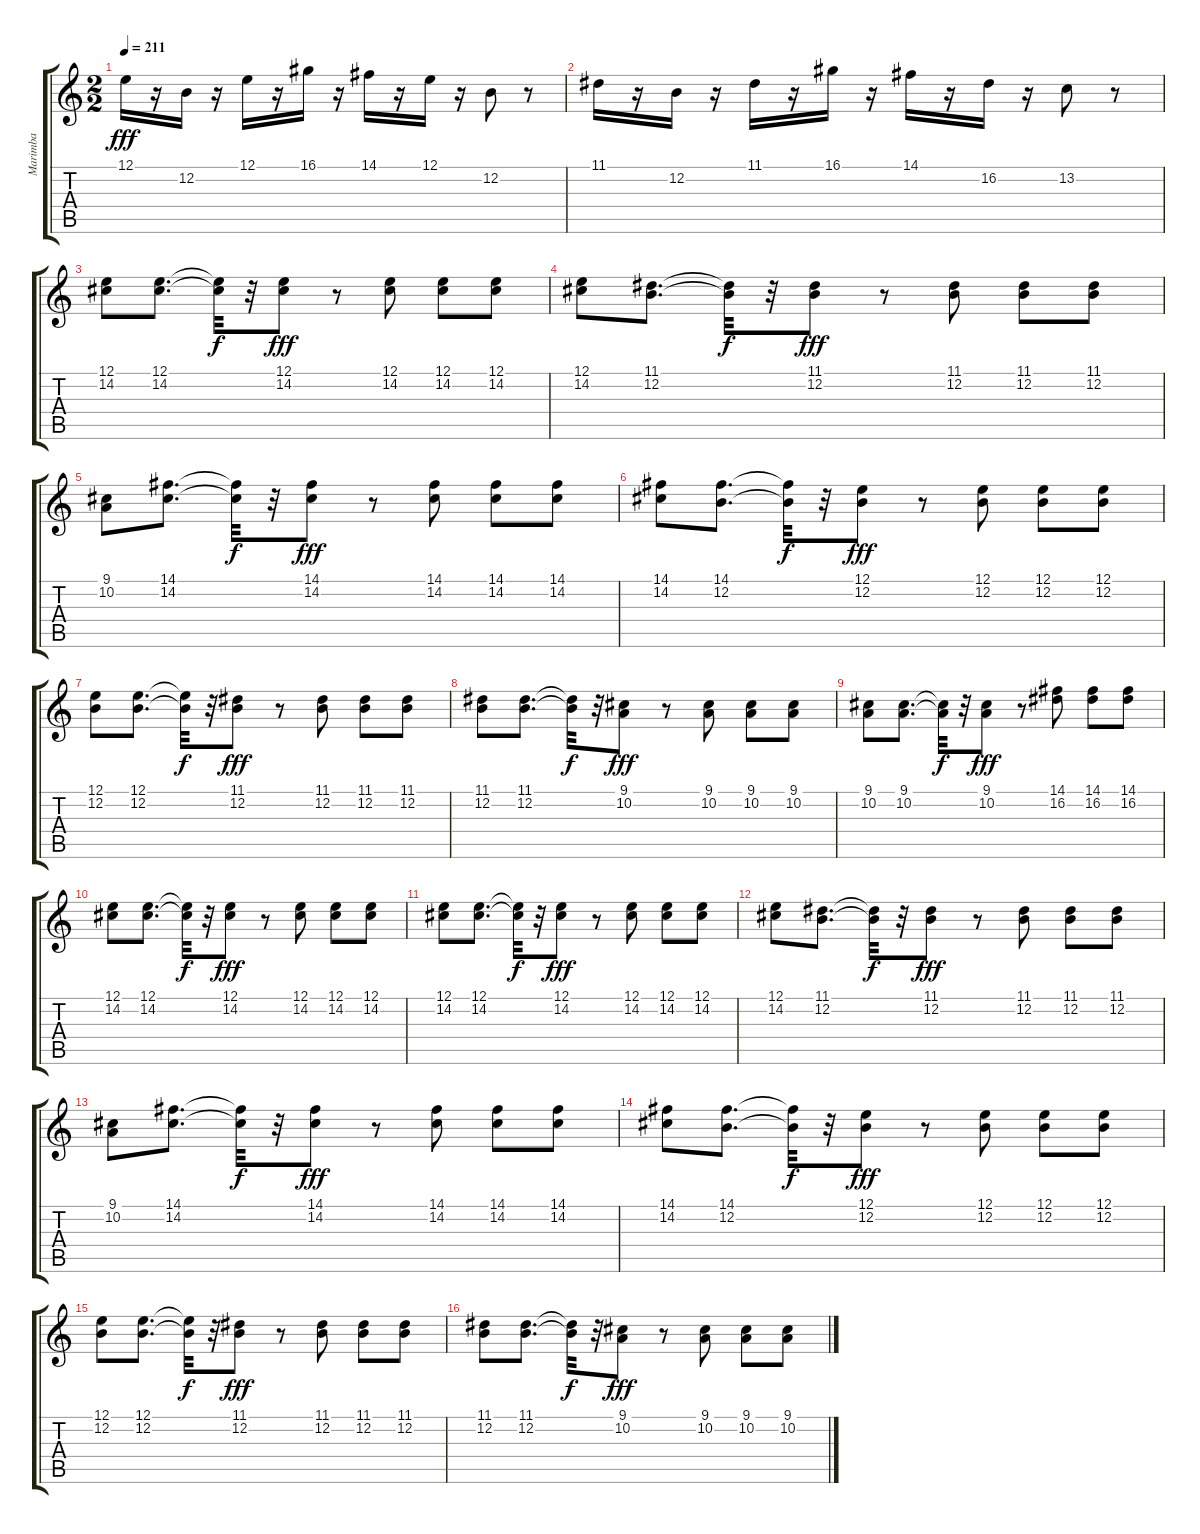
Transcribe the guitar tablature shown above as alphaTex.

\track ("Marimba" "Marimba") {instrument marimba}
\staff {score tabs}
\tuning (E4 B3 G3 D3 A2 E2) {hide}
\ts (2 2)
\tempo 211
\clef g2
\ks c
12.1.16{dy fff} r.16 12.2.16 r.16 12.1.16 r.16 16.1.16 r.16 14.1.16 r.16 12.1.16 r.16 12.2.8 r.8 |
11.1.16 r.16 12.2.16 r.16 11.1.16 r.16 16.1.16 r.16 14.1.16 r.16 16.2.16 r.16 13.2.8 r.8 |
(12.1 14.2).8 (12.1 14.2).8{d} (12.1{t} 14.2{t}).32{dy f} r.32 (12.1 14.2).8{dy fff} r.8 (12.1 14.2).8 (12.1 14.2).8 (12.1 14.2).8 |
(12.1 14.2).8 (11.1 12.2).8{d} (11.1{t} 12.2{t}).32{dy f} r.32 (11.1 12.2).8{dy fff} r.8 (11.1 12.2).8 (11.1 12.2).8 (11.1 12.2).8 |
(9.1 10.2).8 (14.1 14.2).8{d} (14.1{t} 14.2{t}).32{dy f} r.32 (14.1 14.2).8{dy fff} r.8 (14.1 14.2).8 (14.1 14.2).8 (14.1 14.2).8 |
(14.1 14.2).8 (14.1 12.2).8{d} (14.1{t} 12.2{t}).32{dy f} r.32 (12.1 12.2).8{dy fff} r.8 (12.1 12.2).8 (12.1 12.2).8 (12.1 12.2).8 |
(12.1 12.2).8 (12.1 12.2).8{d} (12.1{t} 12.2{t}).32{dy f} r.32 (11.1 12.2).8{dy fff} r.8 (11.1 12.2).8 (11.1 12.2).8 (11.1 12.2).8 |
(11.1 12.2).8 (11.1 12.2).8{d} (11.1{t} 12.2{t}).32{dy f} r.32 (9.1 10.2).8{dy fff} r.8 (9.1 10.2).8 (9.1 10.2).8 (9.1 10.2).8 |
(9.1 10.2).8 (9.1 10.2).8{d} (9.1{t} 10.2{t}).32{dy f} r.32 (9.1 10.2).8{dy fff} r.8 (14.1 16.2).8 (14.1 16.2).8 (14.1 16.2).8 |
(12.1 14.2).8 (12.1 14.2).8{d} (12.1{t} 14.2{t}).32{dy f} r.32 (12.1 14.2).8{dy fff} r.8 (12.1 14.2).8 (12.1 14.2).8 (12.1 14.2).8 |
(12.1 14.2).8 (12.1 14.2).8{d} (12.1{t} 14.2{t}).32{dy f} r.32 (12.1 14.2).8{dy fff} r.8 (12.1 14.2).8 (12.1 14.2).8 (12.1 14.2).8 |
(12.1 14.2).8 (11.1 12.2).8{d} (11.1{t} 12.2{t}).32{dy f} r.32 (11.1 12.2).8{dy fff} r.8 (11.1 12.2).8 (11.1 12.2).8 (11.1 12.2).8 |
(9.1 10.2).8 (14.1 14.2).8{d} (14.1{t} 14.2{t}).32{dy f} r.32 (14.1 14.2).8{dy fff} r.8 (14.1 14.2).8 (14.1 14.2).8 (14.1 14.2).8 |
(14.1 14.2).8 (14.1 12.2).8{d} (14.1{t} 12.2{t}).32{dy f} r.32 (12.1 12.2).8{dy fff} r.8 (12.1 12.2).8 (12.1 12.2).8 (12.1 12.2).8 |
(12.1 12.2).8 (12.1 12.2).8{d} (12.1{t} 12.2{t}).32{dy f} r.32 (11.1 12.2).8{dy fff} r.8 (11.1 12.2).8 (11.1 12.2).8 (11.1 12.2).8 |
(11.1 12.2).8 (11.1 12.2).8{d} (11.1{t} 12.2{t}).32{dy f} r.32 (9.1 10.2).8{dy fff} r.8 (9.1 10.2).8 (9.1 10.2).8 (9.1 10.2).8
